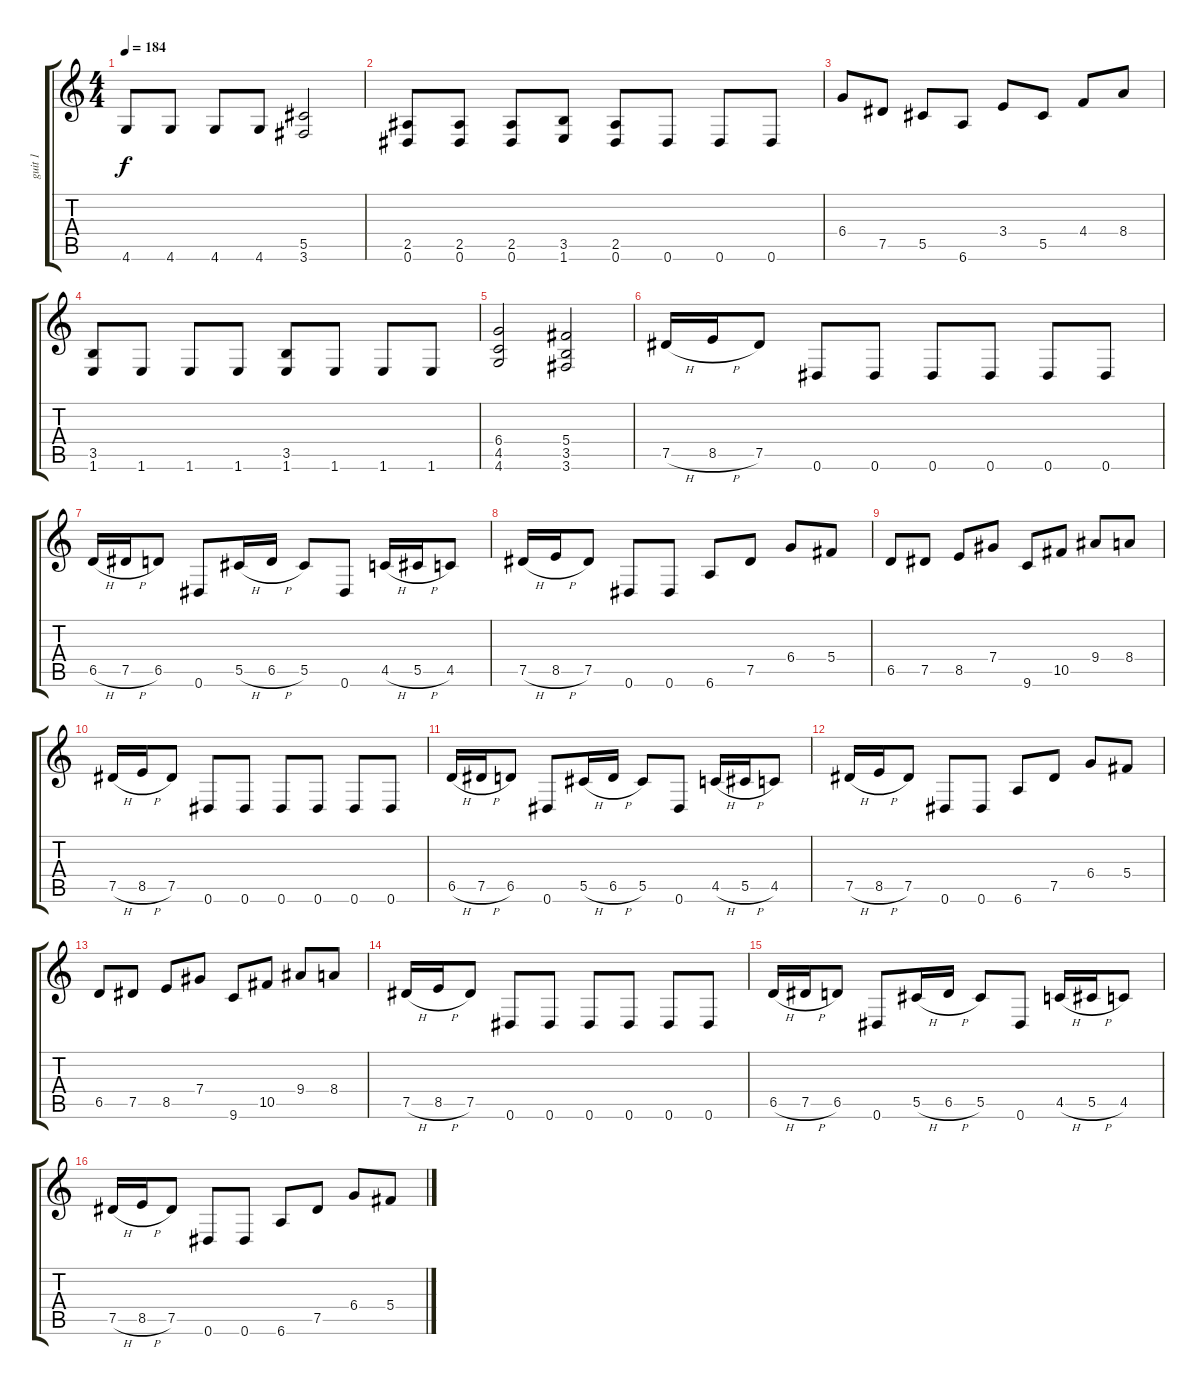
\track ("guit 1" "guit 1") {instrument distortionguitar}
\staff {score tabs}
\tuning (Eb4 Bb3 Gb3 Db3 Ab2 Eb2) {hide}
\ts (4 4)
\tempo 184
\clef g2
\ks c
4.6.8{dy f} 4.6.8 4.6.8 4.6.8 (5.5 3.6).2 |
(2.5 0.6).8 (2.5 0.6).8 (2.5 0.6).8 (3.5 1.6).8 (2.5 0.6).8 0.6.8 0.6.8 0.6.8 |
6.4.8 7.5.8 5.5.8 6.6.8 3.4.8 5.5.8 4.4.8 8.4.8 |
(3.5 1.6).8 1.6.8 1.6.8 1.6.8 (3.5 1.6).8 1.6.8 1.6.8 1.6.8 |
(6.4 4.5 4.6).2 (5.4 3.5 3.6).2 |
7.5{h}.16 8.5{h}.16 7.5.8 0.6.8 0.6.8 0.6.8 0.6.8 0.6.8 0.6.8 |
6.5{h}.16 7.5{h}.16 6.5.8 0.6.8 5.5{h}.16 6.5{h}.16 5.5.8 0.6.8 4.5{h}.16 5.5{h}.16 4.5.8 |
7.5{h}.16 8.5{h}.16 7.5.8 0.6.8 0.6.8 6.6.8 7.5.8 6.4.8 5.4.8 |
6.5.8 7.5.8 8.5.8 7.4.8 9.6.8 10.5.8 9.4.8 8.4.8 |
7.5{h}.16 8.5{h}.16 7.5.8 0.6.8 0.6.8 0.6.8 0.6.8 0.6.8 0.6.8 |
6.5{h}.16 7.5{h}.16 6.5.8 0.6.8 5.5{h}.16 6.5{h}.16 5.5.8 0.6.8 4.5{h}.16 5.5{h}.16 4.5.8 |
7.5{h}.16 8.5{h}.16 7.5.8 0.6.8 0.6.8 6.6.8 7.5.8 6.4.8 5.4.8 |
6.5.8 7.5.8 8.5.8 7.4.8 9.6.8 10.5.8 9.4.8 8.4.8 |
7.5{h}.16 8.5{h}.16 7.5.8 0.6.8 0.6.8 0.6.8 0.6.8 0.6.8 0.6.8 |
6.5{h}.16 7.5{h}.16 6.5.8 0.6.8 5.5{h}.16 6.5{h}.16 5.5.8 0.6.8 4.5{h}.16 5.5{h}.16 4.5.8 |
7.5{h}.16 8.5{h}.16 7.5.8 0.6.8 0.6.8 6.6.8 7.5.8 6.4.8 5.4.8
